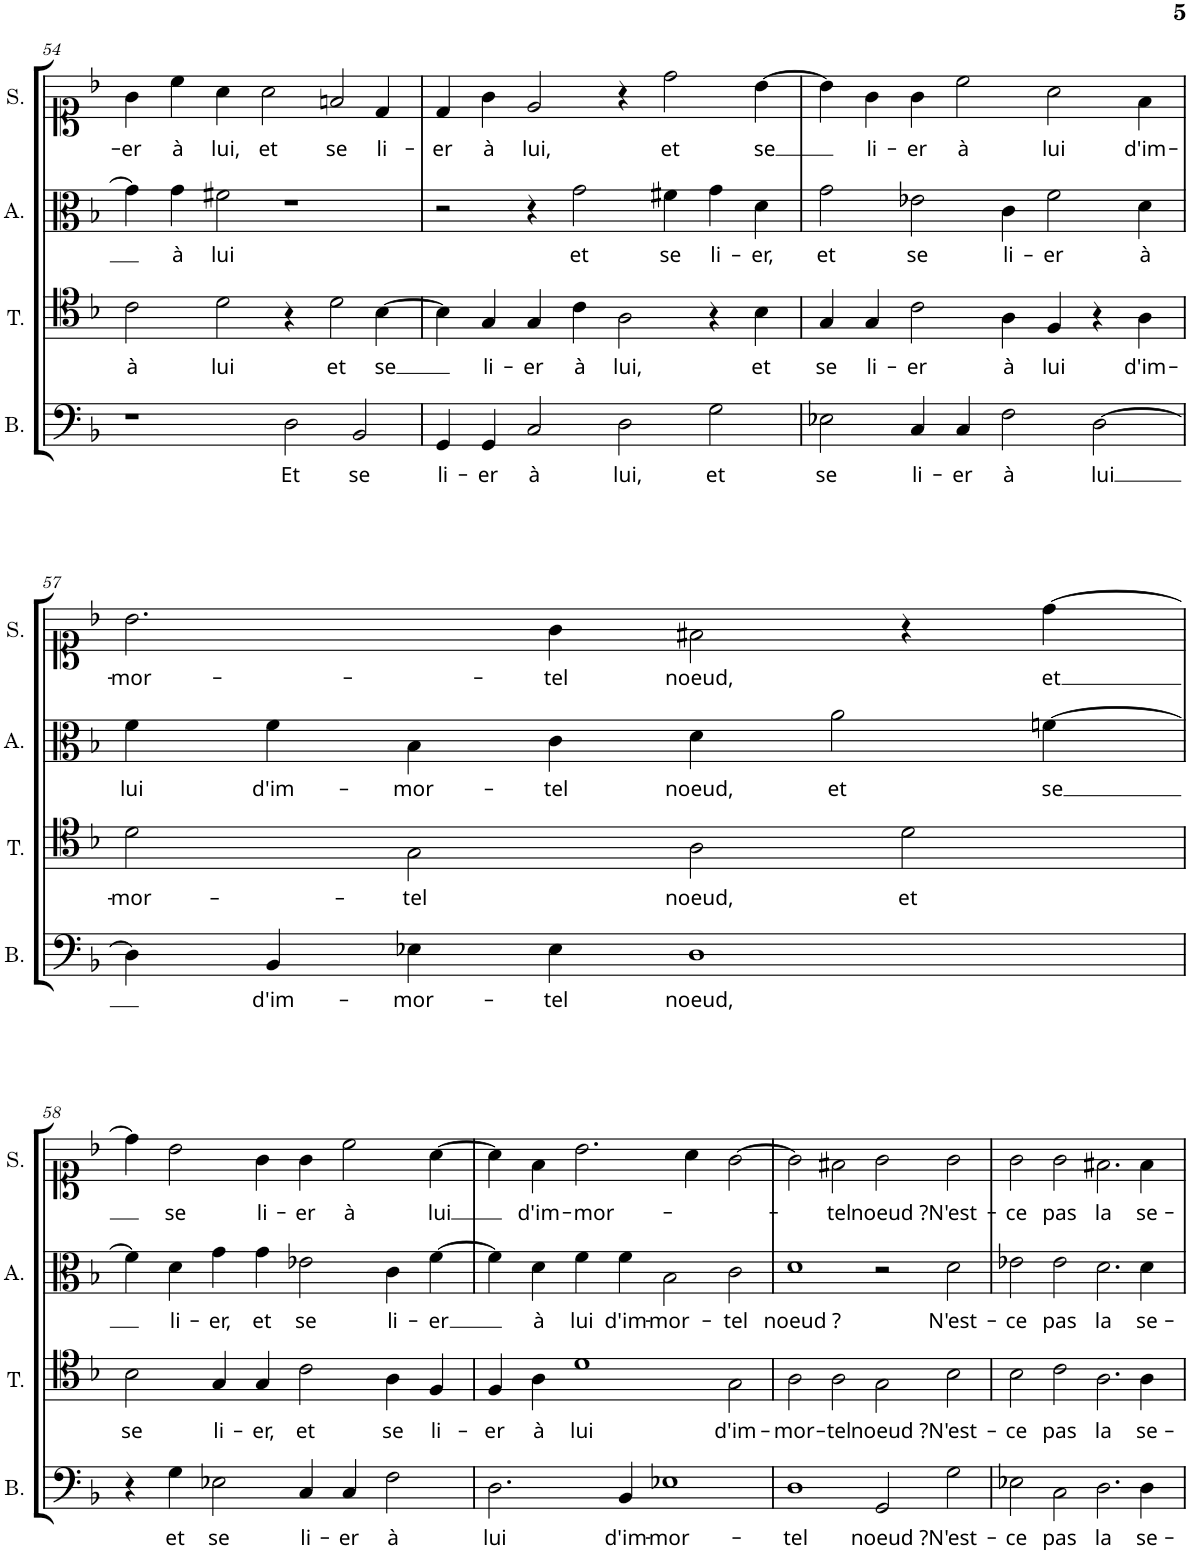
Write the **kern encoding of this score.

**kern	**text	**kern	**text	**kern	**text	**kern	**text
*part4	*part4	*part3	*part3	*part2	*part2	*part1	*part1
*staff4	*staff4	*staff3	*staff3	*staff2	*staff2	*staff1	*staff1
*I"Basse	*	*I"Ténor	*	*I"Alto	*	*I"Soprano	*
*I'B.	*	*I'T.	*	*I'A.	*	*I'S.	*
!!LO:PB:g=z
*clefF4	*	*clefC4	*	*clefC3	*	*clefC1	*
*k[b-]	*	*k[b-]	*	*k[b-]	*	*k[b-]	*
*M4/2	*	*M4/2	*	*M4/2	*	*M4/2	*
=54	=54	=54	=54	=54	=54	=54	=54
!	!	!	!LO:LY:b	!	!	!	!LO:LY:b
1r	.	2c\	à	4g\]	.	4g\	-er
!	!	!	!	!	!LO:LY:b	!	!LO:LY:b
.	.	.	.	4g\	à	4cc\	à
!	!	!	!LO:LY:b	!	!LO:LY:b	!	!LO:LY:b
.	.	2d\	lui	2f#X\	lui	4a\	lui,
!	!	!	!	!	!	!	!LO:LY:b
.	.	.	.	.	.	2a\	et
!	!LO:LY:b	!	!	!	!	!	!
2D\	Et	4r	.	1r	.	.	.
!	!	!	!LO:LY:b	!	!	!	!LO:LY:b
.	.	2d\	et	.	.	2fn/	se
!	!LO:LY:b	!	!	!	!	!	!
2BB-/	se	.	.	.	.	.	.
!	!	!	!LO:LY:b	!	!	!	!LO:LY:b
.	.	[4B-\	se	.	.	4d/	li-
=55	=55	=55	=55	=55	=55	=55	=55
!	!LO:LY:b	!	!	!	!	!	!LO:LY:b
4GG/	li-	4B-\]	.	2r	.	4d/	-er
!	!LO:LY:b	!	!LO:LY:b	!	!	!	!LO:LY:b
4GG/	-er	4G/	li-	.	.	4g\	à
!	!LO:LY:b	!	!LO:LY:b	!	!	!	!LO:LY:b
2C/	à	4G/	-er	4r	.	2e/	lui,
!	!	!	!LO:LY:b	!	!LO:LY:b	!	!
.	.	4c\	à	2g\	et	.	.
!	!LO:LY:b	!	!LO:LY:b	!	!	!	!
2D\	lui,	2A\	lui,	.	.	4r	.
!	!	!	!	!	!LO:LY:b	!	!LO:LY:b
.	.	.	.	4f#X\	se	2dd\	et
!	!LO:LY:b	!	!	!	!LO:LY:b	!	!
2G\	et	4r	.	4g\	li-	.	.
!	!	!	!LO:LY:b	!	!LO:LY:b	!	!LO:LY:b
.	.	4B-\	et	4d\	-er,	[4b-\	se
=56	=56	=56	=56	=56	=56	=56	=56
!	!LO:LY:b	!	!LO:LY:b	!	!LO:LY:b	!	!
2E-X\	se	4G/	se	2g\	et	4b-\]	.
!	!	!	!LO:LY:b	!	!	!	!LO:LY:b
.	.	4G/	li-	.	.	4g\	li-
!	!LO:LY:b	!	!LO:LY:b	!	!LO:LY:b	!	!LO:LY:b
4C/	li-	2c\	-er	2e-X\	se	4g\	-er
!	!LO:LY:b	!	!	!	!	!	!LO:LY:b
4C/	-er	.	.	.	.	2cc\	à
!	!LO:LY:b	!	!LO:LY:b	!	!LO:LY:b	!	!
2F\	à	4A\	à	4c\	li-	.	.
!	!	!	!LO:LY:b	!	!LO:LY:b	!	!LO:LY:b
.	.	4F/	lui	2f\	-er	2a\	lui
!	!LO:LY:b	!	!	!	!	!	!
[2D\	lui	4r	.	.	.	.	.
!	!	!	!LO:LY:b	!	!LO:LY:b	!	!LO:LY:b
.	.	4A\	d'im-	4d\	à	4f\	d'im-
!!LO:LB:g=z
=57	=57	=57	=57	=57	=57	=57	=57
!	!	!	!LO:LY:b	!	!LO:LY:b	!	!LO:LY:b
4D\]	.	2d\	-mor-	4f\	lui	2.b-\	-mor-
!	!LO:LY:b	!	!	!	!LO:LY:b	!	!
4BB-/	d'im-	.	.	4f\	d'im-	.	.
!	!LO:LY:b	!	!LO:LY:b	!	!LO:LY:b	!	!
4E-X\	-mor-	2G\	-tel	4B-\	-mor-	.	.
!	!LO:LY:b	!	!	!	!LO:LY:b	!	!LO:LY:b
4E-\	-tel	.	.	4c\	-tel	4g\	-tel
!	!LO:LY:b	!	!LO:LY:b	!	!LO:LY:b	!	!LO:LY:b
1D	noeud,	2A\	noeud,	4d\	noeud,	2f#X\	noeud,
!	!	!	!	!	!LO:LY:b	!	!
.	.	.	.	2a\	et	.	.
!	!	!	!LO:LY:b	!	!	!	!
.	.	2d\	et	.	.	4r	.
!	!	!	!	!	!LO:LY:b	!	!LO:LY:b
.	.	.	.	[4fn\	se	[4dd\	et
!!LO:LB:g=z
=58	=58	=58	=58	=58	=58	=58	=58
!	!	!	!LO:LY:b	!	!	!	!
4r	.	2B-\	se	4f\]	.	4dd\]	.
!	!LO:LY:b	!	!	!	!LO:LY:b	!	!LO:LY:b
4G\	et	.	.	4d\	li-	2b-\	se
!	!LO:LY:b	!	!LO:LY:b	!	!LO:LY:b	!	!
2E-X\	se	4G/	li-	4g\	-er,	.	.
!	!	!	!LO:LY:b	!	!LO:LY:b	!	!LO:LY:b
.	.	4G/	-er,	4g\	et	4g\	li-
!	!LO:LY:b	!	!LO:LY:b	!	!LO:LY:b	!	!LO:LY:b
4C/	li-	2c\	et	2e-X\	se	4g\	-er
!	!LO:LY:b	!	!	!	!	!	!LO:LY:b
4C/	-er	.	.	.	.	2cc\	à
!	!LO:LY:b	!	!LO:LY:b	!	!LO:LY:b	!	!
2F\	à	4A\	se	4c\	li-	.	.
!	!	!	!LO:LY:b	!	!LO:LY:b	!	!LO:LY:b
.	.	4F/	li-	[4f\	-er	[4a\	lui
=59	=59	=59	=59	=59	=59	=59	=59
!	!LO:LY:b	!	!LO:LY:b	!	!	!	!
2.D\	lui	4F/	-er	4f\]	.	4a\]	.
!	!	!	!LO:LY:b	!	!LO:LY:b	!	!LO:LY:b
.	.	4A\	à	4d\	à	4f\	d'im-
!	!	!	!LO:LY:b	!	!LO:LY:b	!	!LO:LY:b
.	.	1d	lui	4f\	lui	2.b-\	-mor-
!	!LO:LY:b	!	!	!	!LO:LY:b	!	!
4BB-/	d'im-	.	.	4f\	d'im-	.	.
!	!LO:LY:b	!	!	!	!LO:LY:b	!	!
1E-X	-mor-	.	.	2B-\	-mor-	.	.
.	.	.	.	.	.	4a\	.
!	!	!	!LO:LY:b	!	!LO:LY:b	!	!
.	.	2G\	d'im-	2c\	-tel	[2g\	.
=60	=60	=60	=60	=60	=60	=60	=60
!	!LO:LY:b	!	!LO:LY:b	!	!LO:LY:b	!	!
1D	-tel	2A\	-mor-	1d	noeud ?	2g\]	.
!	!	!	!LO:LY:b	!	!	!	!LO:LY:b
.	.	2A\	-tel	.	.	2f#X\	-tel
!	!LO:LY:b	!	!LO:LY:b	!	!	!	!LO:LY:b
2GG/	noeud ?	2G\	noeud ?	2r	.	2g\	noeud ?
!	!LO:LY:b	!	!LO:LY:b	!	!LO:LY:b	!	!LO:LY:b
2G\	N'est-	2B-\	N'est-	2d\	N'est-	2g\	N'est-
=61	=61	=61	=61	=61	=61	=61	=61
!	!LO:LY:b	!	!LO:LY:b	!	!LO:LY:b	!	!LO:LY:b
2E-X\	-ce	2B-\	-ce	2e-X\	-ce	2g\	-ce
!	!LO:LY:b	!	!LO:LY:b	!	!LO:LY:b	!	!LO:LY:b
2C\	pas	2c\	pas	2e-\	pas	2g\	pas
!	!LO:LY:b	!	!LO:LY:b	!	!LO:LY:b	!	!LO:LY:b
2.D\	la	2.A\	la	2.d\	la	2.f#X\	la
!	!LO:LY:b	!	!LO:LY:b	!	!LO:LY:b	!	!LO:LY:b
4D\	se-	4A\	se-	4d\	se-	4f#\	se-
=	=	=	=	=	=	=	=
*-	*-	*-	*-	*-	*-	*-	*-
